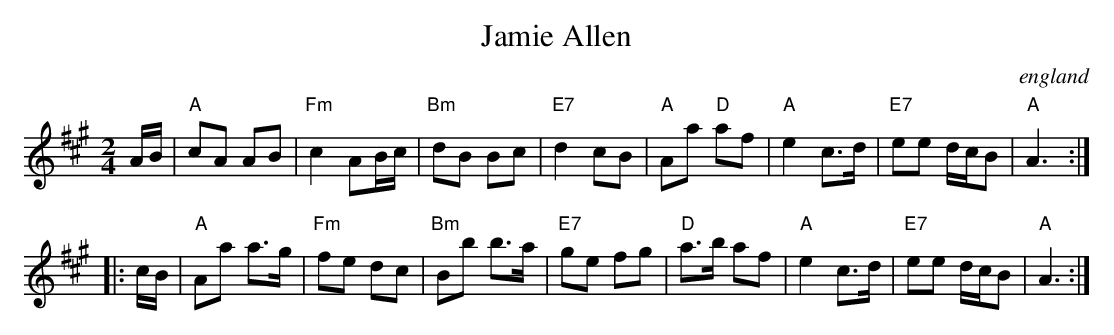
X:1
T: Jamie Allen
O:england
M: 2/4
L: 1/8
K: A
A/B/ \
| "A"cA AB | "Fm"c2 AB/c/ | "Bm"dB Bc | "E7"d2 cB \
| "A"Aa "D"af | "A"e2 c>d | "E7"ee d/c/B | "A"A3 :|
|: c/B/ \
| "A"Aa a>g | "Fm"fe dc | "Bm"Bb b>a | "E7"ge fg \
| "D"a>b af | "A"e2 c>d | "E7"ee d/c/B | "A"A3 :|
